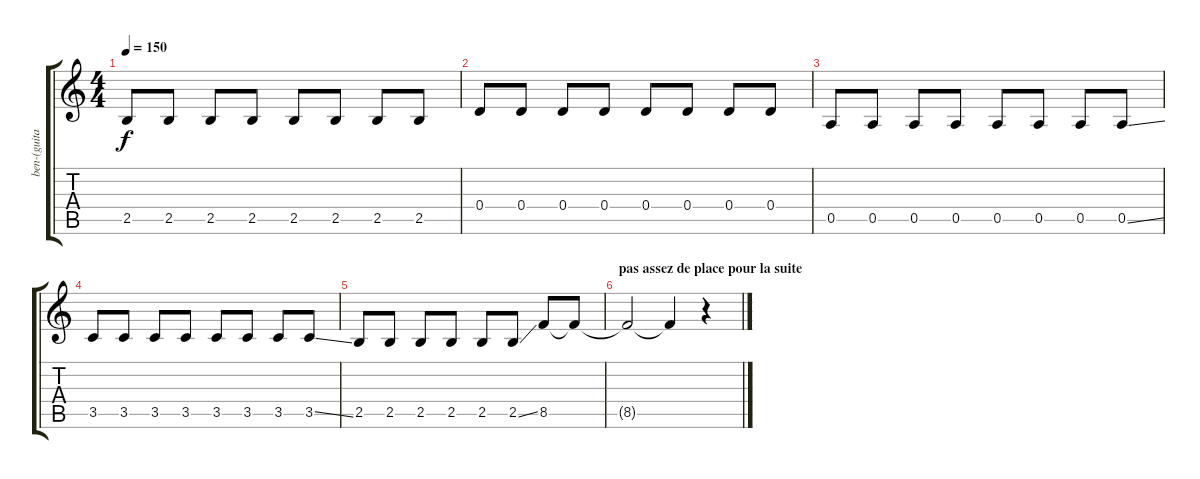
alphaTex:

\track ("ben-(guitare clean)" "ben-(guita") {instrument electricguitarclean}
\staff {score tabs}
\tuning (E4 B3 G3 D3 A2 E2) {hide}
\ts (4 4)
\tempo 150
\clef g2
\ks c
2.5.8{dy f} 2.5.8 2.5.8 2.5.8 2.5.8 2.5.8 2.5.8 2.5.8 |
0.4.8 0.4.8 0.4.8 0.4.8 0.4.8 0.4.8 0.4.8 0.4.8 |
0.5.8 0.5.8 0.5.8 0.5.8 0.5.8 0.5.8 0.5.8 0.5{ss}.8 |
3.5.8 3.5.8 3.5.8 3.5.8 3.5.8 3.5.8 3.5.8 3.5{ss}.8 |
2.5.8 2.5.8 2.5.8 2.5.8 2.5.8 2.5{ss}.8 8.5.8 8.5{t}.8 |
\section ("" "pas assez de place pour la suite")
8.5{t}.2 8.5{t}.4 r.4
